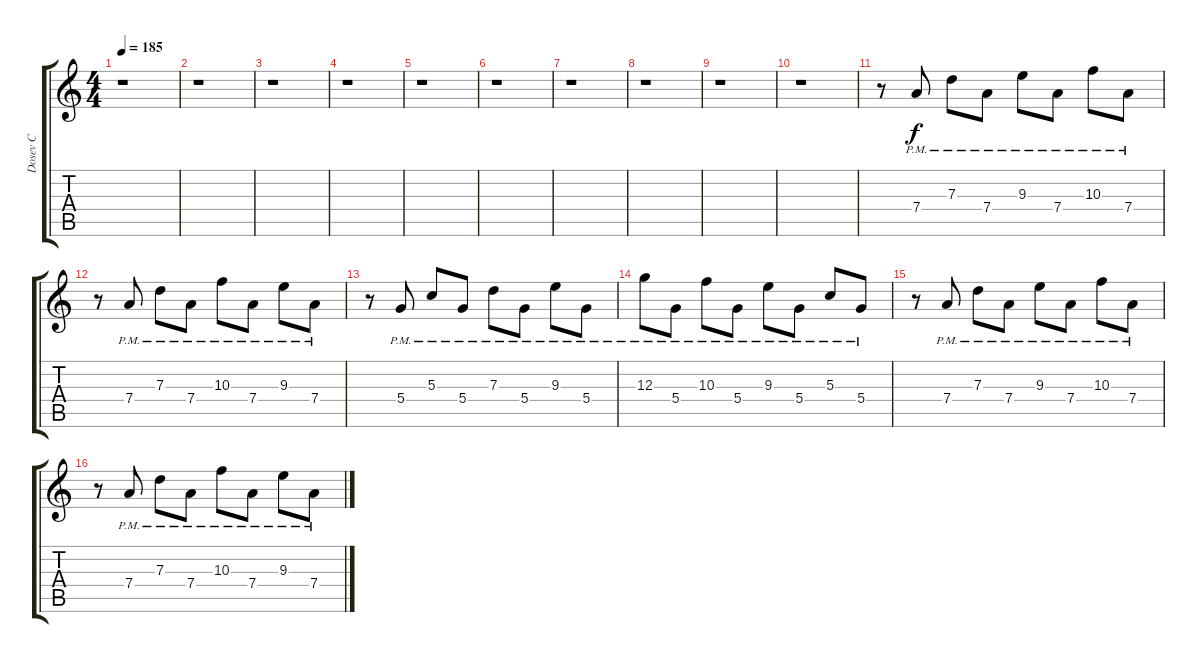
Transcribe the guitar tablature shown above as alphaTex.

\track ("Dosev C" "Dosev C") {instrument distortionguitar}
\staff {score tabs}
\tuning (E4 B3 G3 D3 A2 E2) {hide}
\ts (4 4)
\tempo 185
\clef g2
\ks c
r.1{dy f} |
r.1 |
r.1 |
r.1 |
r.1 |
r.1 |
r.1 |
r.1 |
r.1 |
r.1 |
r.8 7.4{pm}.8 7.3{pm}.8 7.4{pm}.8 9.3{pm}.8 7.4{pm}.8 10.3{pm}.8 7.4{pm}.8 |
r.8 7.4{pm}.8 7.3{pm}.8 7.4{pm}.8 10.3{pm}.8 7.4{pm}.8 9.3{pm}.8 7.4{pm}.8 |
r.8 5.4{pm}.8 5.3{pm}.8 5.4{pm}.8 7.3{pm}.8 5.4{pm}.8 9.3{pm}.8 5.4{pm}.8 |
12.3{pm}.8 5.4{pm}.8 10.3{pm}.8 5.4{pm}.8 9.3{pm}.8 5.4{pm}.8 5.3{pm}.8 5.4{pm}.8 |
r.8 7.4{pm}.8 7.3{pm}.8 7.4{pm}.8 9.3{pm}.8 7.4{pm}.8 10.3{pm}.8 7.4{pm}.8 |
r.8 7.4{pm}.8 7.3{pm}.8 7.4{pm}.8 10.3{pm}.8 7.4{pm}.8 9.3{pm}.8 7.4{pm}.8
